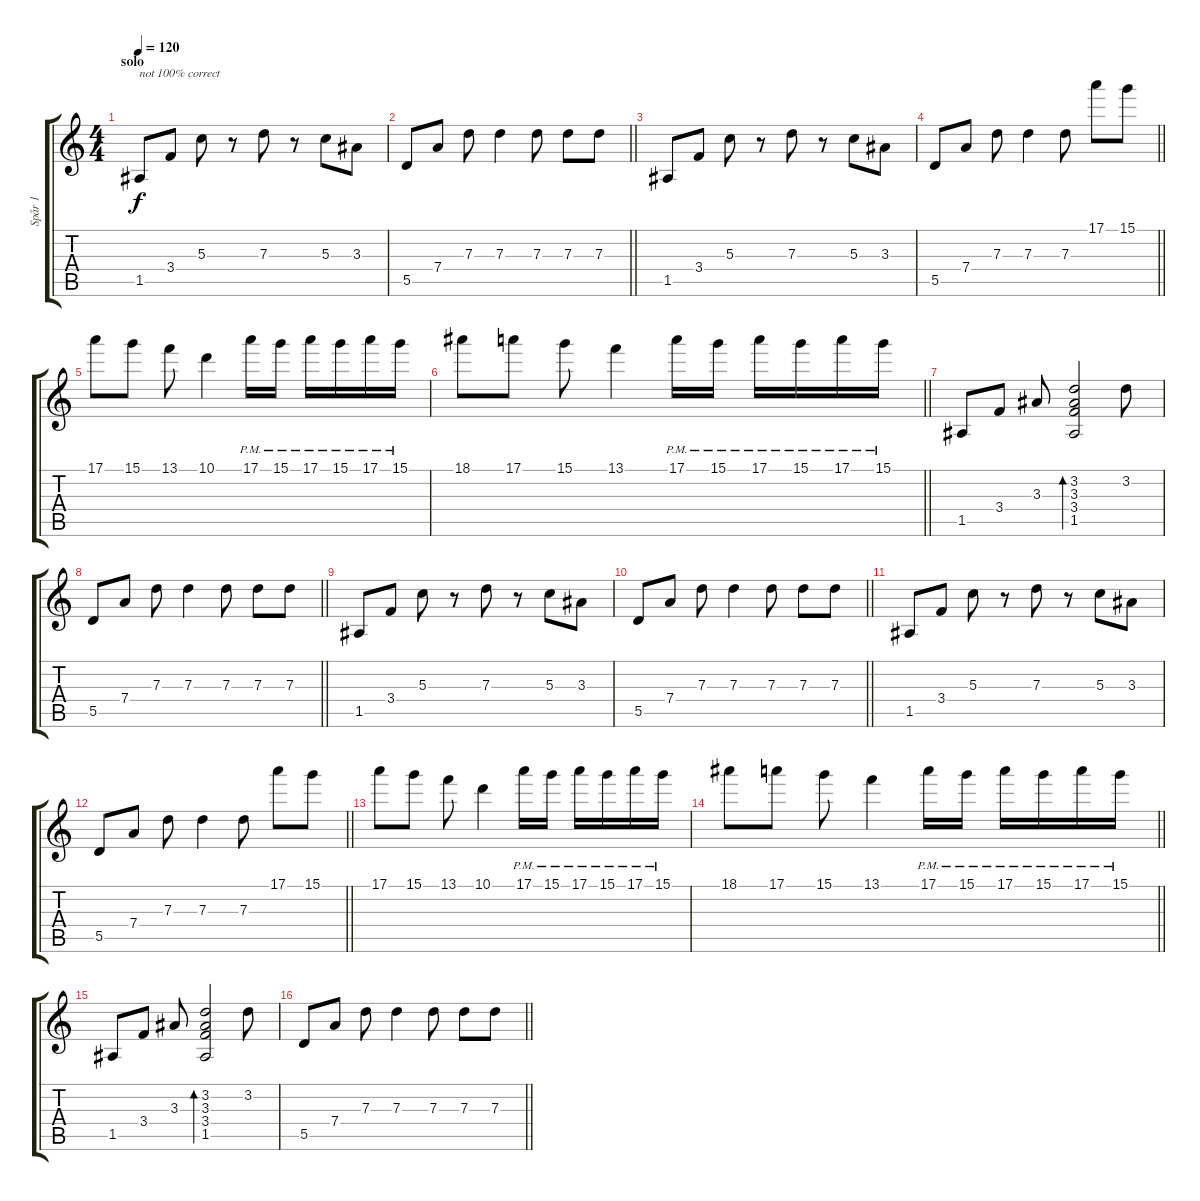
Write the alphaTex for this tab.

\track ("Spår 1" "Spår 1") {instrument electricguitarclean}
\staff {score tabs}
\tuning (E4 B3 G3 D3 A2 E2) {hide}
\ts (4 4)
\section ("" "solo")
\tempo 120
\clef g2
\ks c
1.5.8{txt "not 100% correct" dy f instrument acousticguitarsteel} 3.4.8 5.3.8 r.8 7.3.8 r.8 5.3.8 3.3.8 |
\barLineRight lightlight
5.5.8 7.4.8 7.3.8 7.3.4 7.3.8 7.3.8 7.3.8 |
1.5.8 3.4.8 5.3.8 r.8 7.3.8 r.8 5.3.8 3.3.8 |
\barLineRight lightlight
5.5.8 7.4.8 7.3.8 7.3.4 7.3.8 17.1.8 15.1.8 |
17.1.8 15.1.8 13.1.8 10.1.4 17.1{pm}.16 15.1{pm}.16 17.1{pm}.16 15.1{pm}.16 17.1{pm}.16 15.1{pm}.16 |
\barLineRight lightlight
18.1.8 17.1.8 15.1.8 13.1.4 17.1{pm}.16 15.1{pm}.16 17.1{pm}.16 15.1{pm}.16 17.1{pm}.16 15.1{pm}.16 |
1.5.8 3.4.8 3.3.8 (3.2 3.3 3.4 1.5).2{bd 60} 3.2.8 |
\barLineRight lightlight
5.5.8 7.4.8 7.3.8 7.3.4 7.3.8 7.3.8 7.3.8 |
1.5.8 3.4.8 5.3.8 r.8 7.3.8 r.8 5.3.8 3.3.8 |
\barLineRight lightlight
5.5.8 7.4.8 7.3.8 7.3.4 7.3.8 7.3.8 7.3.8 |
1.5.8 3.4.8 5.3.8 r.8 7.3.8 r.8 5.3.8 3.3.8 |
\barLineRight lightlight
5.5.8 7.4.8 7.3.8 7.3.4 7.3.8 17.1.8 15.1.8 |
17.1.8 15.1.8 13.1.8 10.1.4 17.1{pm}.16 15.1{pm}.16 17.1{pm}.16 15.1{pm}.16 17.1{pm}.16 15.1{pm}.16 |
\barLineRight lightlight
18.1.8 17.1.8 15.1.8 13.1.4 17.1{pm}.16 15.1{pm}.16 17.1{pm}.16 15.1{pm}.16 17.1{pm}.16 15.1{pm}.16 |
1.5.8 3.4.8 3.3.8 (3.2 3.3 3.4 1.5).2{bd 60} 3.2.8 |
\barLineRight lightlight
5.5.8 7.4.8 7.3.8 7.3.4 7.3.8 7.3.8 7.3.8
